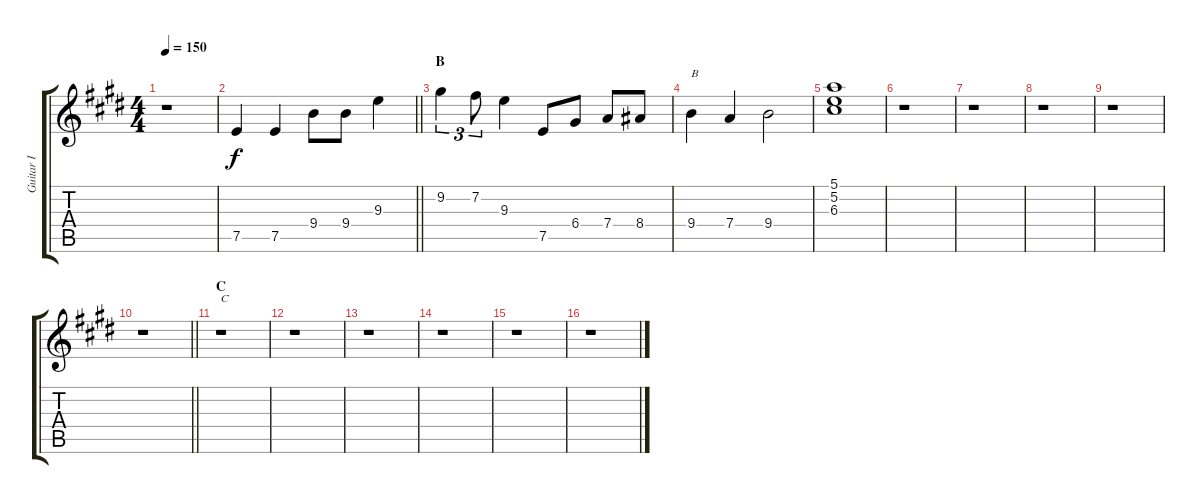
\track ("Guitar I " "Guitar I ") {instrument overdrivenguitar}
\staff {score tabs}
\tuning (E4 B3 G3 D3 A2 E2) {hide}
\ts (4 4)
\tempo 150
\clef g2
\ks e
r.1{dy f} |
\barLineRight lightlight
7.5.4 7.5.4 9.4.8 9.4.8 9.3.4 |
\section ("" "B")
9.2.4{tu (3 2)} 7.2.8{tu (3 2)} 9.3.4 7.5.8 6.4.8 7.4.8 8.4.8 |
9.4.4{txt "B"} 7.4.4 9.4.2 |
(5.1 5.2 6.3).1 |
r.1 |
r.1 |
r.1 |
r.1 |
\barLineRight lightlight
r.1 |
\section ("" "C")
r.1{txt "C"} |
r.1 |
r.1 |
r.1 |
r.1 |
r.1
